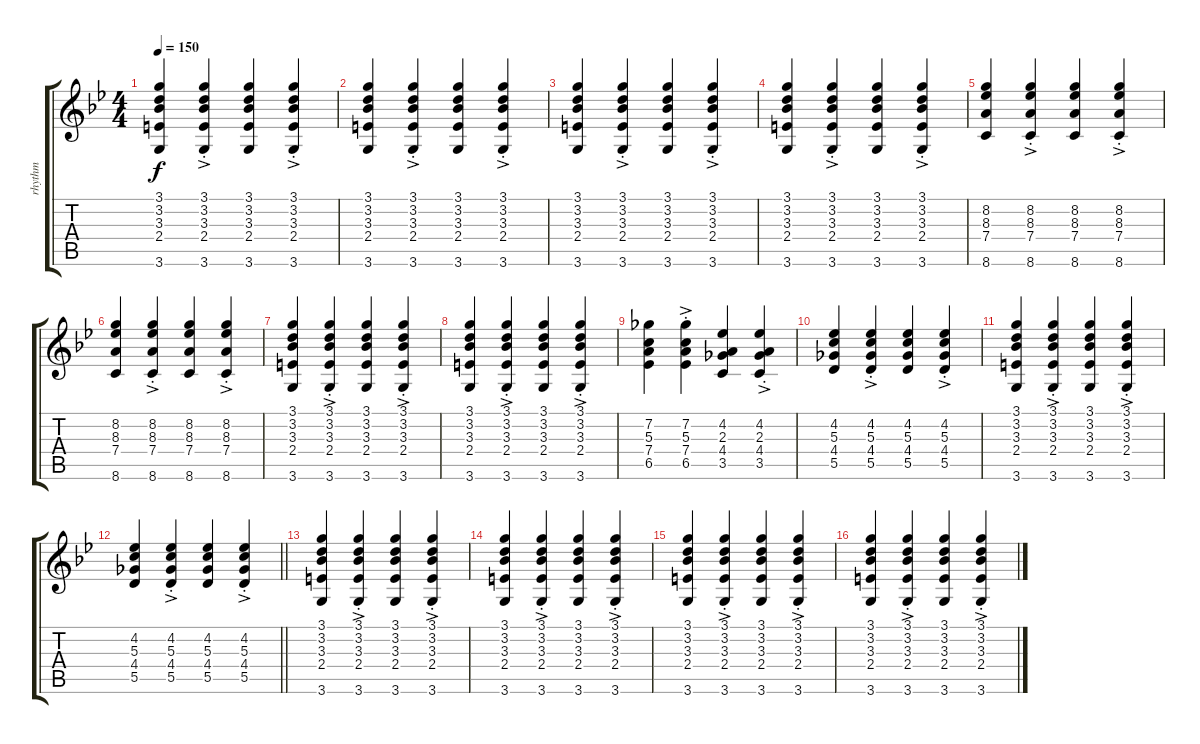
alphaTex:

\track ("rhythm" "rhythm") {instrument acousticguitarnylon}
\staff {score tabs}
\tuning (E4 B3 G3 D3 A2 E2) {hide}
\ts (4 4)
\tempo 150
\clef g2
\ks bb
(3.1 3.2 3.3 2.4 3.6).4{dy f instrument acousticguitarnylon} (3.1{ac st} 3.2{ac st} 3.3{ac st} 2.4{ac st} 3.6{ac st}).4 (3.1 3.2 3.3 2.4 3.6).4 (3.1{ac st} 3.2{ac st} 3.3{ac st} 2.4{ac st} 3.6{ac st}).4 |
(3.1 3.2 3.3 2.4 3.6).4 (3.1{ac st} 3.2{ac st} 3.3{ac st} 2.4{ac st} 3.6{ac st}).4 (3.1 3.2 3.3 2.4 3.6).4 (3.1{ac st} 3.2{ac st} 3.3{ac st} 2.4{ac st} 3.6{ac st}).4 |
(3.1 3.2 3.3 2.4 3.6).4 (3.1{ac st} 3.2{ac st} 3.3{ac st} 2.4{ac st} 3.6{ac st}).4 (3.1 3.2 3.3 2.4 3.6).4 (3.1{ac st} 3.2{ac st} 3.3{ac st} 2.4{ac st} 3.6{ac st}).4 |
(3.1 3.2 3.3 2.4 3.6).4 (3.1{ac st} 3.2{ac st} 3.3{ac st} 2.4{ac st} 3.6{ac st}).4 (3.1 3.2 3.3 2.4 3.6).4 (3.1{ac st} 3.2{ac st} 3.3{ac st} 2.4{ac st} 3.6{ac st}).4 |
(8.2 8.3 7.4 8.6).4 (8.2{ac st} 8.3{ac st} 7.4{ac st} 8.6{ac st}).4 (8.2 8.3 7.4 8.6).4 (8.2{ac st} 8.3{ac st} 7.4{ac st} 8.6{ac st}).4 |
(8.2 8.3 7.4 8.6).4 (8.2{ac st} 8.3{ac st} 7.4{ac st} 8.6{ac st}).4 (8.2 8.3 7.4 8.6).4 (8.2{ac st} 8.3{ac st} 7.4{ac st} 8.6{ac st}).4 |
(3.1 3.2 3.3 2.4 3.6).4 (3.1{ac st} 3.2{ac st} 3.3{ac st} 2.4{ac st} 3.6{ac st}).4 (3.1 3.2 3.3 2.4 3.6).4 (3.1{ac st} 3.2{ac st} 3.3{ac st} 2.4{ac st} 3.6{ac st}).4 |
(3.1 3.2 3.3 2.4 3.6).4 (3.1{ac st} 3.2{ac st} 3.3{ac st} 2.4{ac st} 3.6{ac st}).4 (3.1 3.2 3.3 2.4 3.6).4 (3.1{ac st} 3.2{ac st} 3.3{ac st} 2.4{ac st} 3.6{ac st}).4 |
(7.2 5.3 7.4 6.5).4 (7.2{ac st} 5.3{ac st} 7.4{ac st} 6.5{ac st}).4 (4.2 2.3 4.4 3.5).4 (4.2{ac st} 2.3{ac st} 4.4{ac st} 3.5{ac st}).4 |
(4.2 5.3 4.4 5.5).4 (4.2{ac st} 5.3{ac st} 4.4{ac st} 5.5{ac st}).4 (4.2 5.3 4.4 5.5).4 (4.2{ac st} 5.3{ac st} 4.4{ac st} 5.5{ac st}).4 |
(3.1 3.2 3.3 2.4 3.6).4 (3.1{ac st} 3.2{ac st} 3.3{ac st} 2.4{ac st} 3.6{ac st}).4 (3.1 3.2 3.3 2.4 3.6).4 (3.1{ac st} 3.2{ac st} 3.3{ac st} 2.4{ac st} 3.6{ac st}).4 |
\barLineRight lightlight
(4.2 5.3 4.4 5.5).4 (4.2{ac st} 5.3{ac st} 4.4{ac st} 5.5{ac st}).4 (4.2 5.3 4.4 5.5).4 (4.2{ac st} 5.3{ac st} 4.4{ac st} 5.5{ac st}).4 |
(3.1 3.2 3.3 2.4 3.6).4 (3.1{ac st} 3.2{ac st} 3.3{ac st} 2.4{ac st} 3.6{ac st}).4 (3.1 3.2 3.3 2.4 3.6).4 (3.1{ac st} 3.2{ac st} 3.3{ac st} 2.4{ac st} 3.6{ac st}).4 |
(3.1 3.2 3.3 2.4 3.6).4 (3.1{ac st} 3.2{ac st} 3.3{ac st} 2.4{ac st} 3.6{ac st}).4 (3.1 3.2 3.3 2.4 3.6).4 (3.1{ac st} 3.2{ac st} 3.3{ac st} 2.4{ac st} 3.6{ac st}).4 |
(3.1 3.2 3.3 2.4 3.6).4 (3.1{ac st} 3.2{ac st} 3.3{ac st} 2.4{ac st} 3.6{ac st}).4 (3.1 3.2 3.3 2.4 3.6).4 (3.1{ac st} 3.2{ac st} 3.3{ac st} 2.4{ac st} 3.6{ac st}).4 |
(3.1 3.2 3.3 2.4 3.6).4 (3.1{ac st} 3.2{ac st} 3.3{ac st} 2.4{ac st} 3.6{ac st}).4 (3.1 3.2 3.3 2.4 3.6).4 (3.1{ac st} 3.2{ac st} 3.3{ac st} 2.4{ac st} 3.6{ac st}).4
